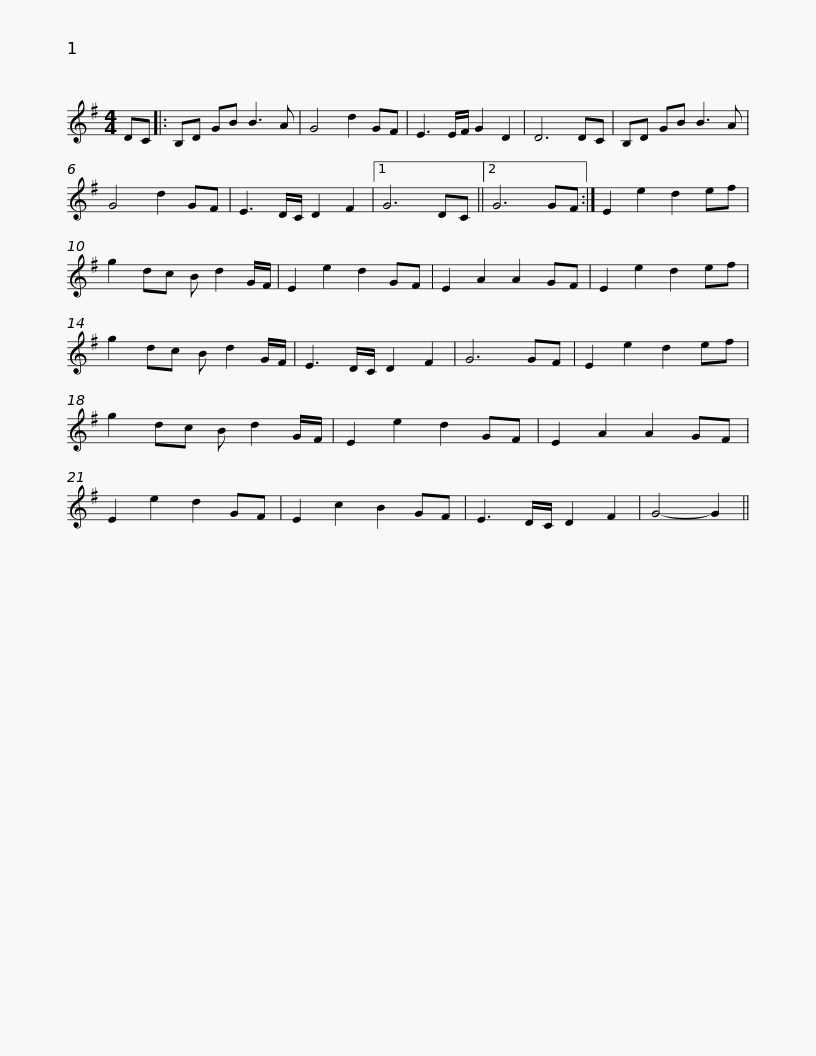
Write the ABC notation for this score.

X:1
L:1/8
M:4/4
I:linebreak $
K:G
V:1 treble
V:1
 DC |: B,D GB B3 A | G4 d2 GF | E3 E/F/ G2 D2 | D6 DC | %5
 B,D GB B3 A | G4 d2 GF | E3 D/C/ D2 F2 |1$ G6 DC ||2 G6 GF :| %10
 E2 e2 d2 ef | g2 dc B d2 G/F/ | E2 e2 d2 GF | E2 A2 A2 GF | E2 e2 d2 ef | %15
 g2 dc B d2 G/F/ |$ E3 D/C/ D2 F2 | G6 GF | E2 e2 d2 ef | g2 dc B d2 G/F/ | %20
 E2 e2 d2 GF | E2 A2 A2 GF | E2 e2 d2 GF | E2 c2 B2 GF |$ E3 D/C/ D2 F2 | %25
 G4- G2 || %26
